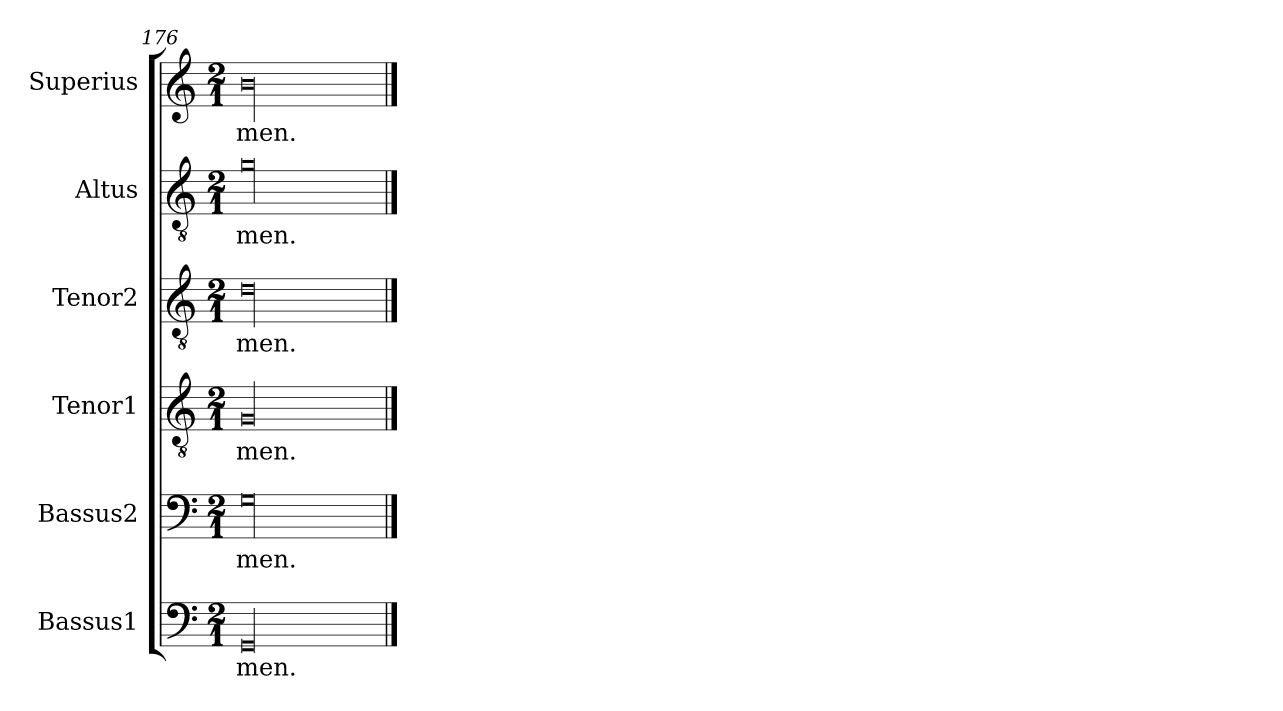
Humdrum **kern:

**kern	**text	**kern	**text	**kern	**text	**kern	**text	**kern	**text	**kern	**text
*part6	*part6	*part5	*part5	*part4	*part4	*part3	*part3	*part2	*part2	*part1	*part1
*staff6	*staff6	*staff5	*staff5	*staff4	*staff4	*staff3	*staff3	*staff2	*staff2	*staff1	*staff1
*I"Bassus1	*	*I"Bassus2	*	*I"Tenor1	*	*I"Tenor2	*	*I"Altus	*	*I"Superius	*
*I'B1	*	*I'B2	*	*I'T1	*	*I'T2	*	*I'A	*	*I'S	*
*clefF4	*	*clefF4	*	*clefGv2	*	*clefGv2	*	*clefGv2	*	*clefG2	*
*k[]	*	*k[]	*	*k[]	*	*k[]	*	*k[]	*	*k[]	*
*M2/1	*	*M2/1	*	*M2/1	*	*M2/1	*	*M2/1	*	*M2/1	*
=176	=176	=176	=176	=176	=176	=176	=176	=176	=176	=176	=176
!LO:N:vis=00	!	!LO:N:vis=00	!	!LO:N:vis=00	!	!LO:N:vis=00	!	!LO:N:vis=00	!	!LO:N:vis=00	!
0GG	-men.	0G	-men.	0G	-men.	0d	-men.	0g	-men.	0b	-men.
==	==	==	==	==	==	==	==	==	==	==	==
*-	*-	*-	*-	*-	*-	*-	*-	*-	*-	*-	*-
